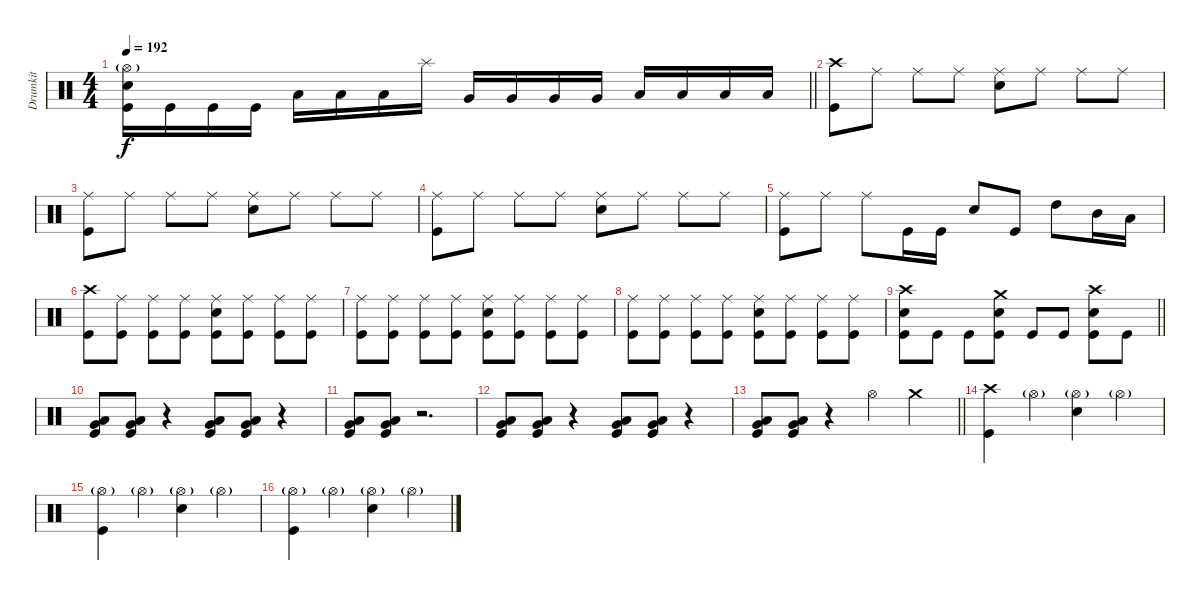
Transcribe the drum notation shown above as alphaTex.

\track ("Drumkit" "Drumkit") {instrument percussion}
\staff {score}
\articulation defaults
\ts (4 4)
\tempo 192
\clef neutral
\barLineRight lightlight
\ks c
("Hi-Hat (open)"{g} "Snare (hit) 2" "Kick (hit)").16{dy f} "Kick (hit)".16 "Kick (hit)".16 "Kick (hit)".16 "Low Tom (hit)".16 "Low Tom (hit)".16 "Low Tom (hit)".16 "Splash (hit)".16 "Very Low Tom (hit)".16 "Very Low Tom (hit)".16 "Very Low Tom (hit)".16 "Very Low Tom (hit)".16 "Low Floor Tom (hit)".16 "Low Floor Tom (hit)".16 "Low Floor Tom (hit)".16 "Low Floor Tom (hit)".16 |
("Crash high (hit)" "Kick (hit)").8 "Ride (middle)".8 "Ride (middle)".8 "Ride (middle)".8 ("Ride (middle)" "Snare (hit) 2").8 "Ride (middle)".8 "Ride (middle)".8 "Ride (middle)".8 |
("Ride (middle)" "Kick (hit)").8 "Ride (middle)".8 "Ride (middle)".8 "Ride (middle)".8 ("Ride (middle)" "Snare (hit) 2").8 "Ride (middle)".8 "Ride (middle)".8 "Ride (middle)".8 |
("Ride (middle)" "Kick (hit)").8 "Ride (middle)".8 "Ride (middle)".8 "Ride (middle)".8 ("Ride (middle)" "Snare (hit) 2").8 "Ride (middle)".8 "Ride (middle)".8 "Ride (middle)".8 |
("Ride (middle)" "Kick (hit)").8 "Ride (middle)".8 "Ride (middle)".8 "Kick (hit)".16 "Kick (hit)".16 "Snare (hit) 2".8 "Kick (hit)".8 "High Tom (hit)".8 "Mid Tom (hit)".16 "Low Tom (hit)".16 |
("Crash high (hit)" "Kick (hit)").8 ("Ride (middle)" "Kick (hit)").8 ("Ride (middle)" "Kick (hit)").8 ("Ride (middle)" "Kick (hit)").8 ("Ride (middle)" "Snare (hit) 2" "Kick (hit)").8 ("Ride (middle)" "Kick (hit)").8 ("Ride (middle)" "Kick (hit)").8 ("Ride (middle)" "Kick (hit)").8 |
("Ride (middle)" "Kick (hit)").8 ("Ride (middle)" "Kick (hit)").8 ("Ride (middle)" "Kick (hit)").8 ("Ride (middle)" "Kick (hit)").8 ("Ride (middle)" "Snare (hit) 2" "Kick (hit)").8 ("Ride (middle)" "Kick (hit)").8 ("Ride (middle)" "Kick (hit)").8 ("Ride (middle)" "Kick (hit)").8 |
("Ride (middle)" "Kick (hit)").8 ("Ride (middle)" "Kick (hit)").8 ("Ride (middle)" "Kick (hit)").8 ("Ride (middle)" "Kick (hit)").8 ("Ride (middle)" "Snare (hit) 2" "Kick (hit)").8 ("Ride (middle)" "Kick (hit)").8 ("Ride (middle)" "Kick (hit)").8 ("Ride (middle)" "Kick (hit)").8 |
\barLineRight lightlight
("Crash high (hit)" "Snare (hit) 2" "Kick (hit)").8 "Kick (hit)".8 "Kick (hit)".8 ("Crash medium (hit)" "Snare (hit) 2" "Kick (hit)").8 "Kick (hit)".8 "Kick (hit)".8 ("Crash high (hit)" "Snare (hit) 2" "Kick (hit)").8 "Kick (hit)".8 |
("Very Low Tom (hit)" "Low Floor Tom (hit)" "Kick (hit)").8 ("Very Low Tom (hit)" "Low Floor Tom (hit)" "Kick (hit)").8 r.4 ("Very Low Tom (hit)" "Low Floor Tom (hit)" "Kick (hit)").8 ("Very Low Tom (hit)" "Low Floor Tom (hit)" "Kick (hit)").8 r.4 |
("Very Low Tom (hit)" "Low Floor Tom (hit)" "Kick (hit)").8 ("Very Low Tom (hit)" "Low Floor Tom (hit)" "Kick (hit)").8 r.2{d} |
("Very Low Tom (hit)" "Low Floor Tom (hit)" "Kick (hit)").8 ("Very Low Tom (hit)" "Low Floor Tom (hit)" "Kick (hit)").8 r.4 ("Very Low Tom (hit)" "Low Floor Tom (hit)" "Kick (hit)").8 ("Very Low Tom (hit)" "Low Floor Tom (hit)" "Kick (hit)").8 r.4 |
\barLineRight lightlight
("Very Low Tom (hit)" "Low Floor Tom (hit)" "Kick (hit)").8 ("Very Low Tom (hit)" "Low Floor Tom (hit)" "Kick (hit)").8 r.4 "Hi-Hat (open)".4 "Crash medium (hit)".4 |
("Crash high (hit)" "Kick (hit)").4 "Hi-Hat (open)"{g}.4 ("Hi-Hat (open)"{g} "Snare (hit) 2").4 "Hi-Hat (open)"{g}.4 |
("Hi-Hat (open)"{g} "Kick (hit)").4 "Hi-Hat (open)"{g}.4 ("Hi-Hat (open)"{g} "Snare (hit) 2").4 "Hi-Hat (open)"{g}.4 |
("Hi-Hat (open)"{g} "Kick (hit)").4 "Hi-Hat (open)"{g}.4 ("Hi-Hat (open)"{g} "Snare (hit) 2").4 "Hi-Hat (open)"{g}.4
